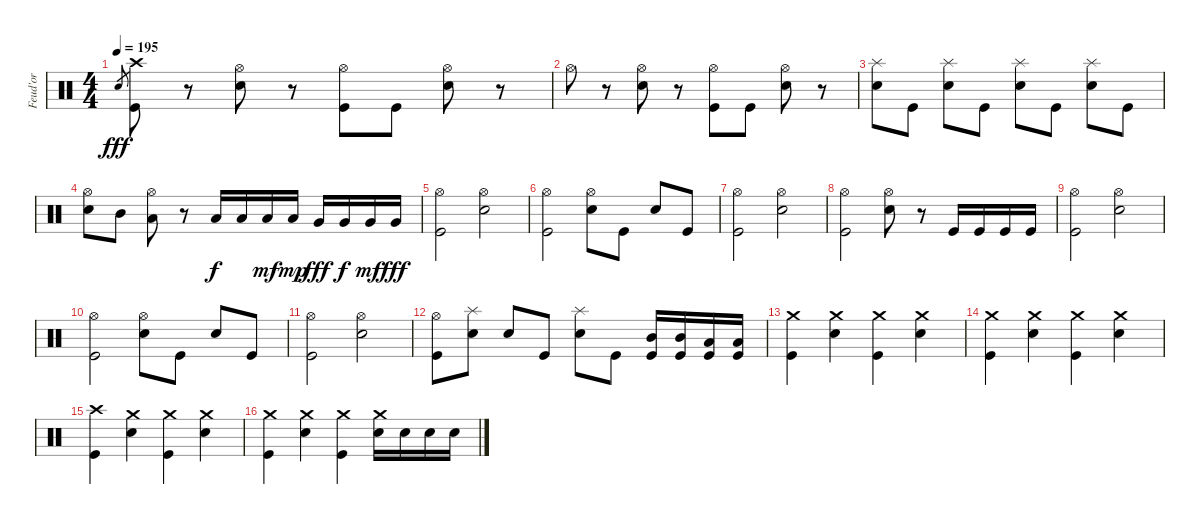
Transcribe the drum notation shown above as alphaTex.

\track ("Feud'or" "Feud'or") {instrument percussion}
\staff {score}
\articulation defaults
\ts (4 4)
\tempo 195
\clef neutral
\ks c "Snare (hit) 2".8{gr dy fff}
("Crash high (hit)" "Kick (hit)").8 r.8 ("Hi-Hat (open)" "Snare (hit) 2").8 r.8 ("Hi-Hat (open)" "Kick (hit)").8 "Kick (hit)".8 ("Hi-Hat (open)" "Snare (hit) 2").8 r.8 |
"Hi-Hat (open)".8 r.8 ("Hi-Hat (open)" "Snare (hit) 2").8 r.8 ("Hi-Hat (open)" "Kick (hit)").8 "Kick (hit)".8 ("Hi-Hat (open)" "Snare (hit) 2").8 r.8 |
("Splash (hit)" "Snare (hit) 2").8 "Kick (hit)".8 ("Splash (hit)" "Snare (hit) 2").8 "Kick (hit)".8 ("Splash (hit)" "Snare (hit) 2").8 "Kick (hit)".8 ("Splash (hit)" "Snare (hit) 2").8 "Kick (hit)".8 |
("Hi-Hat (open)" "Snare (hit) 2").8 "Mid Tom (hit)".8 ("Hi-Hat (open)" "Low Tom (hit)").8 r.8 "Low Tom (hit)".16{dy f} "Low Tom (hit)".16 "Low Tom (hit)".16{dy mf} "Low Tom (hit)".16{dy mp} "Very Low Tom (hit)".16{dy fff} "Very Low Tom (hit)".16{dy f} "Very Low Tom (hit)".16{dy mf} "Very Low Tom (hit)".16{dy fff} |
("Hi-Hat (open)" "Kick (hit)").2 ("Hi-Hat (open)" "Snare (hit) 2").2 |
("Hi-Hat (open)" "Kick (hit)").2 ("Hi-Hat (open)" "Snare (hit) 2").8 "Kick (hit)".8 "Snare (hit) 2".8 "Kick (hit)".8 |
("Hi-Hat (open)" "Kick (hit)").2 ("Hi-Hat (open)" "Snare (hit) 2").2 |
("Hi-Hat (open)" "Kick (hit)").2 ("Hi-Hat (open)" "Snare (hit) 2").8 r.8 "Kick (hit)".16 "Kick (hit)".16 "Kick (hit)".16 "Kick (hit)".16 |
("Hi-Hat (open)" "Kick (hit)").2 ("Hi-Hat (open)" "Snare (hit) 2").2 |
("Hi-Hat (open)" "Kick (hit)").2 ("Hi-Hat (open)" "Snare (hit) 2").8 "Kick (hit)".8 "Snare (hit) 2".8 "Kick (hit)".8 |
("Hi-Hat (open)" "Kick (hit)").2 ("Hi-Hat (open)" "Snare (hit) 2").2 |
("Hi-Hat (open)" "Kick (hit)").8 ("Splash (hit)" "Snare (hit) 2").8 "Snare (hit) 2".8 "Kick (hit)".8 ("Splash (hit)" "Snare (hit) 2").8 "Kick (hit)".8 ("Mid Tom (hit)" "Kick (hit)").16 ("Mid Tom (hit)" "Kick (hit)").16 ("Low Tom (hit)" "Kick (hit)").16 ("Low Tom (hit)" "Kick (hit)").16 |
("Crash medium (hit)" "Kick (hit)").4 ("Crash medium (hit)" "Snare (hit) 2").4 ("Crash medium (hit)" "Kick (hit)").4 ("Crash medium (hit)" "Snare (hit) 2").4 |
("Crash medium (hit)" "Kick (hit)").4 ("Crash medium (hit)" "Snare (hit) 2").4 ("Crash medium (hit)" "Kick (hit)").4 ("Crash medium (hit)" "Snare (hit) 2").4 |
("Crash high (hit)" "Kick (hit)").4 ("Crash medium (hit)" "Snare (hit) 2").4 ("Crash medium (hit)" "Kick (hit)").4 ("Crash medium (hit)" "Snare (hit) 2").4 |
("Crash medium (hit)" "Kick (hit)").4 ("Crash medium (hit)" "Snare (hit) 2").4 ("Crash medium (hit)" "Kick (hit)").4 ("Crash medium (hit)" "Snare (hit) 2").16 "Snare (hit) 2".16 "Snare (hit) 2".16 "Snare (hit) 2".16
